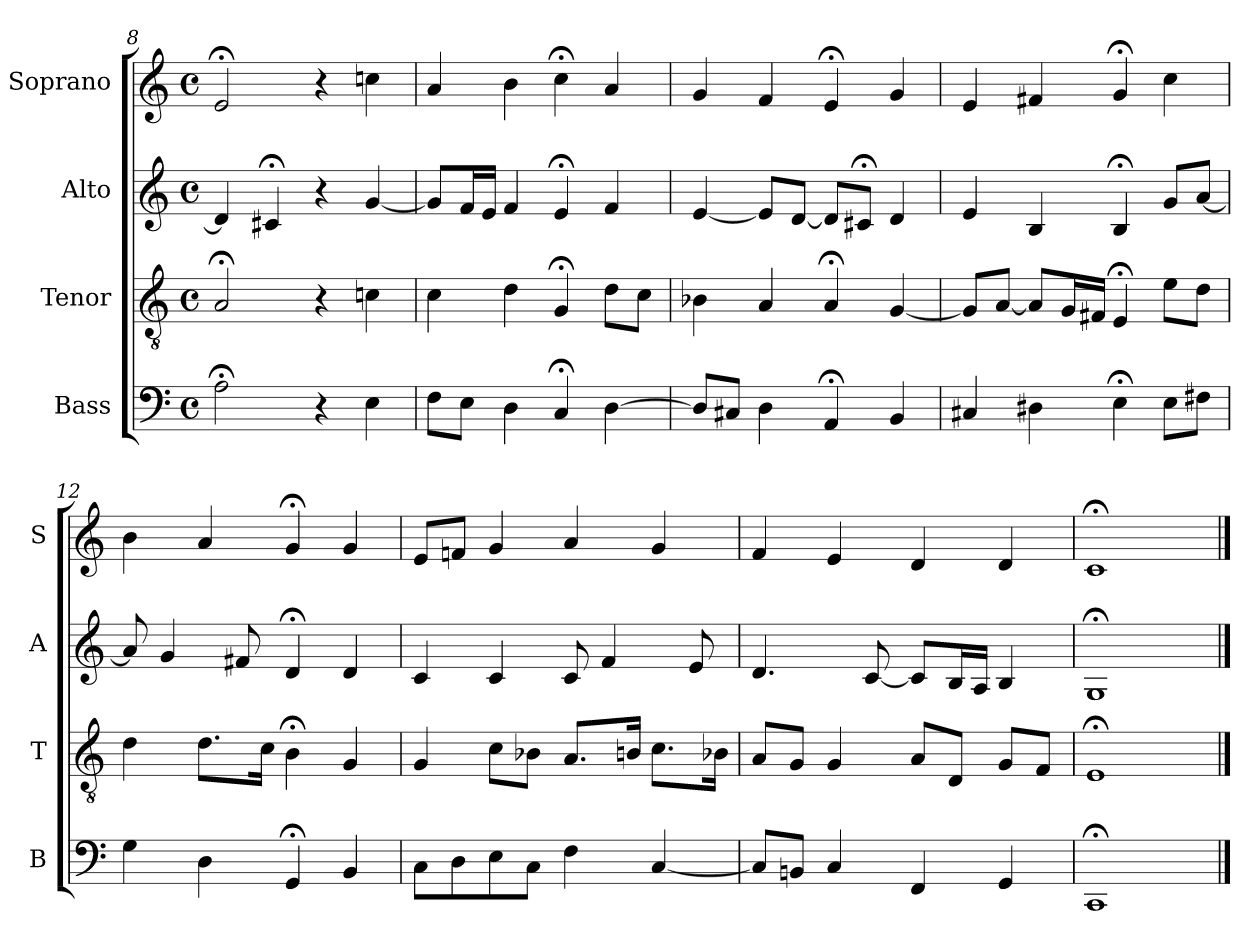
**kern	**kern	**kern	**kern
*part4	*part3	*part2	*part1
*staff4	*staff3	*staff2	*staff1
*I"Bass	*I"Tenor	*I"Alto	*I"Soprano
*I'B	*I'T	*I'A	*I'S
*clefF4	*clefGv2	*clefG2	*clefG2
*k[]	*k[]	*k[]	*k[]
*C:	*C:	*C:	*C:
*M4/4	*M4/4	*M4/4	*M4/4
*met(c)	*met(c)	*met(c)	*met(c)
=8	=8	=8	=8
2A;<	2A;<i	4d]	2e;<
.	.	4c#X;<i	.
4r	4r	4r	4r
4E	4cni	[4gi	4ccn
=9	=9	=9	=9
8FL	4c	8giL]	4a
8EJ	.	16fL	.
.	.	16eJJ	.
4D	4d	4f	4b
4C;<	4G;<	4e;<	4cc;<
[4D	8dL	4f	4a
.	8cJ	.	.
=10	=10	=10	=10
8DL]	4B-X	[4e	4g
8C#XJ	.	.	.
4D	4A	8eL]	4f
.	.	[8dJ	.
4AA;<	4A;<	8dL]	4e;<
.	.	8c#X;<J	.
4BB	[4G	4d	4g
=11	=11	=11	=11
4C#X	8GL]	4e	4e
.	[8AJ	.	.
4D#X	8AL]	4B	4f#X
.	16GL	.	.
.	16F#XJJ	.	.
4E;<	4E;<	4B;<	4g;<
8EL	8eL	8gL	4cc
8F#XJ	8dJ	[8aJ	.
=12	=12	=12	=12
4G	4d	8a]	4b
.	.	4g	.
4D	8.dL	.	4a
.	.	8f#X	.
.	16cJk	.	.
4GG;<	4B;<	4d;<	4g;<
4BB	4G	4d	4g
=13	=13	=13	=13
8CL	4G	4c	8eL
8D	.	.	8fnJ
8E	8cL	4c	4g
8CJ	8B-XJ	.	.
4F	8.AL	8c	4a
.	.	4f	.
.	16BnJk	.	.
[4C	8.cL	.	4g
.	.	8e	.
.	16B-XJk	.	.
=14	=14	=14	=14
8CL]	8AL	4.d	4f
8BBnJ	8GJ	.	.
4C	4G	.	4e
.	.	[8c	.
4FF	8AL	8cL]	4d
.	8DJ	16BL	.
.	.	16AJJ	.
4GG	8GL	4B	4d
.	8FJ	.	.
=15	=15	=15	=15
1CC;<	1E;<	1G;<	1c;<
==	==	==	==
*-	*-	*-	*-
